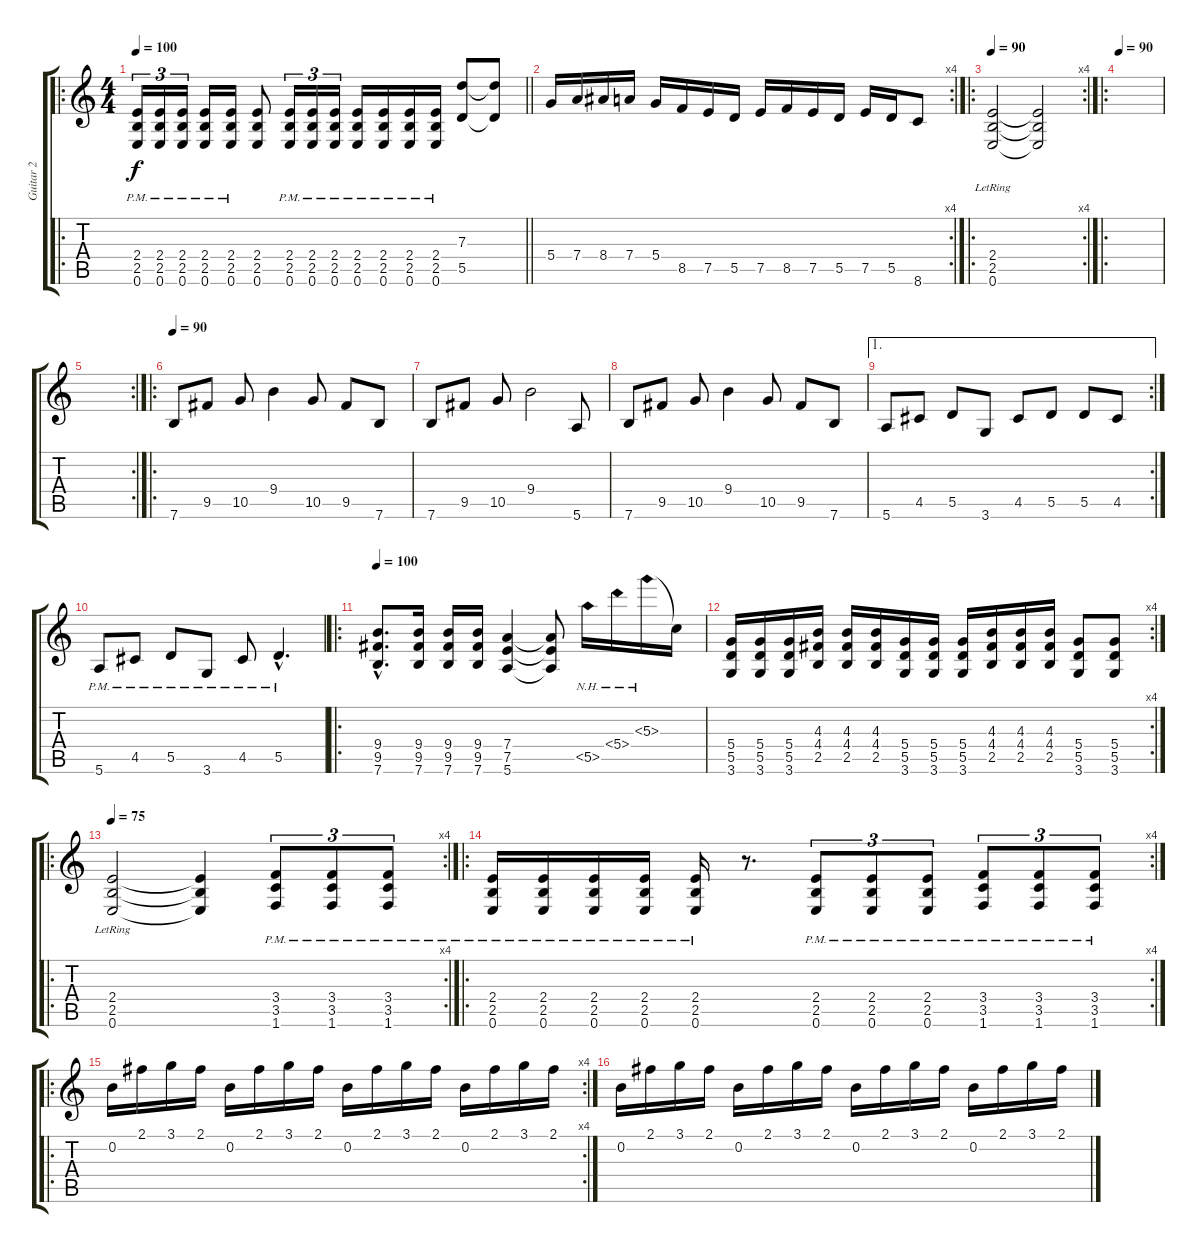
\track ("Guitar 2" "Guitar 2") {instrument electricguitarjazz}
\staff {score tabs}
\tuning (E4 B3 G3 D3 A2 E2) {hide}
\ro
\ts (4 4)
\tempo 110
\tempo 100
\clef g2
\barLineRight lightlight
\ks c
(2.4{pm} 2.5{pm} 0.6{pm}).16{tu (3 2) dy f} (2.4{pm} 2.5{pm} 0.6{pm}).16{tu (3 2)} (2.4{pm} 2.5{pm} 0.6{pm}).16{tu (3 2)} (2.4{pm} 2.5{pm} 0.6{pm}).16 (2.4{pm} 2.5{pm} 0.6{pm}).16 (2.4 2.5 0.6).8 (2.4{pm} 2.5{pm} 0.6{pm}).16{tu (3 2)} (2.4{pm} 2.5{pm} 0.6{pm}).16{tu (3 2)} (2.4{pm} 2.5{pm} 0.6{pm}).16{tu (3 2)} (2.4{pm} 2.5{pm} 0.6{pm}).16 (2.4{pm} 2.5{pm} 0.6{pm}).16 (2.4{pm} 2.5{pm} 0.6{pm}).16 (2.4{pm} 2.5{pm} 0.6{pm}).16 (7.3 5.5).8 (7.3{t} 5.5{t}).8 |
\rc 4
5.4.16 7.4.16 8.4.16 7.4.16 5.4.16 8.5.16 7.5.16 5.5.16 7.5.16 8.5.16 7.5.16 5.5.16 7.5.16 5.5.16 8.6.8 |
\ro
\rc 4
\tempo 90
(2.4{lr} 2.5{lr} 0.6{lr}).2 (2.4{t} 2.5{t} 0.6{t}).2 |
\ro
\tempo 90
|
\rc 2
|
\ro
\tempo 90
7.6.8 9.5.8 10.5.8 9.4.4 10.5.8 9.5.8 7.6.8 |
7.6.8 9.5.8 10.5.8 9.4.2 5.6.8 |
7.6.8 9.5.8 10.5.8 9.4.4 10.5.8 9.5.8 7.6.8 |
\ae 1
\rc 2
5.6.8 4.5.8 5.5.8 3.6.8 4.5.8 5.5.8 5.5.8 4.5.8 |
5.6{pm}.8{volume 15 instrument overdrivenguitar} 4.5{pm}.8 5.5{pm}.8 3.6{pm}.8 4.5{pm}.8 5.5{hac pm}.4{d} |
\ro
\tempo 100
(9.4{hac} 9.5{hac} 7.6{hac}).8{d balance 8 instrument overdrivenguitar} (9.4 9.5 7.6).16 (9.4 9.5 7.6).16 (9.4 9.5 7.6).16 (7.4 7.5 5.6).4 (7.4{t} 7.5{t} 5.6{t}).8 5.5{nh}.16 5.4{nh}.16 5.3{nh}.16 5.3{t}.16 |
\rc 4
(5.4 5.5 3.6).16 (5.4 5.5 3.6).16 (5.4 5.5 3.6).16 (4.3 4.4 2.5).16 (4.3 4.4 2.5).16 (4.3 4.4 2.5).16 (5.4 5.5 3.6).16 (5.4 5.5 3.6).16 (5.4 5.5 3.6).16 (4.3 4.4 2.5).16 (4.3 4.4 2.5).16 (4.3 4.4 2.5).16 (5.4 5.5 3.6).8 (5.4 5.5 3.6).8 |
\ro
\rc 4
\tempo 75
(2.4{lr} 2.5{lr} 0.6{lr}).2 (2.4{t} 2.5{t} 0.6{t}).4 (3.4{pm} 3.5{pm} 1.6{pm}).8{tu (3 2)} (3.4{pm} 3.5{pm} 1.6{pm}).8{tu (3 2)} (3.4{pm} 3.5{pm} 1.6{pm}).8{tu (3 2)} |
\ro
\rc 4
(2.4{pm} 2.5{pm} 0.6{pm}).16 (2.4{pm} 2.5{pm} 0.6{pm}).16 (2.4{pm} 2.5{pm} 0.6{pm}).16 (2.4{pm} 2.5{pm} 0.6{pm}).16 (2.4{pm} 2.5{pm} 0.6{pm}).16 r.8{d} (2.4{pm} 2.5{pm} 0.6{pm}).8{tu (3 2)} (2.4{pm} 2.5{pm} 0.6{pm}).8{tu (3 2)} (2.4{pm} 2.5{pm} 0.6{pm}).8{tu (3 2)} (3.4{pm} 3.5{pm} 1.6{pm}).8{tu (3 2)} (3.4{pm} 3.5{pm} 1.6{pm}).8{tu (3 2)} (3.4{pm} 3.5{pm} 1.6{pm}).8{tu (3 2)} |
\ro
\rc 4
0.2.16 2.1.16 3.1.16 2.1.16 0.2.16 2.1.16 3.1.16 2.1.16 0.2.16 2.1.16 3.1.16 2.1.16 0.2.16 2.1.16 3.1.16 2.1.16 |
0.2.16 2.1.16 3.1.16 2.1.16 0.2.16 2.1.16 3.1.16 2.1.16 0.2.16 2.1.16 3.1.16 2.1.16 0.2.16 2.1.16 3.1.16 2.1.16
